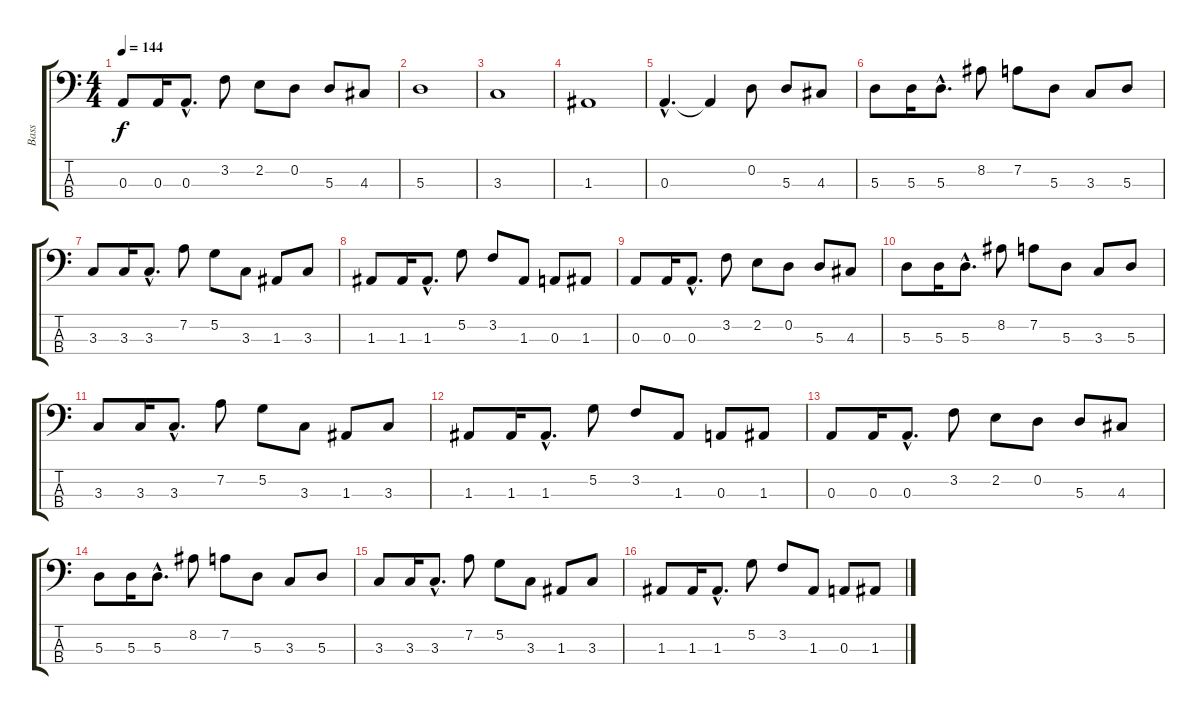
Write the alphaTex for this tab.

\track ("Bass" "Bass") {instrument fretlessbass}
\staff {score tabs}
\tuning (G2 D2 A1 E1) {hide}
\ts (4 4)
\tempo 144
\clef f4
\ks c
0.3.8{dy f} 0.3.16 0.3{hac}.8{d} 3.2.8 2.2.8 0.2.8 5.3.8 4.3.8 |
5.3.1 |
3.3.1 |
1.3.1 |
0.3{hac}.4{d} 0.3{t}.4 0.2.8 5.3.8 4.3.8 |
5.3.8 5.3.16 5.3{hac}.8{d} 8.2.8 7.2.8 5.3.8 3.3.8 5.3.8 |
3.3.8 3.3.16 3.3{hac}.8{d} 7.2.8 5.2.8 3.3.8 1.3.8 3.3.8 |
1.3.8 1.3.16 1.3{hac}.8{d} 5.2.8 3.2.8 1.3.8 0.3.8 1.3.8 |
0.3.8 0.3.16 0.3{hac}.8{d} 3.2.8 2.2.8 0.2.8 5.3.8 4.3.8 |
5.3.8 5.3.16 5.3{hac}.8{d} 8.2.8 7.2.8 5.3.8 3.3.8 5.3.8 |
3.3.8 3.3.16 3.3{hac}.8{d} 7.2.8 5.2.8 3.3.8 1.3.8 3.3.8 |
1.3.8 1.3.16 1.3{hac}.8{d} 5.2.8 3.2.8 1.3.8 0.3.8 1.3.8 |
0.3.8 0.3.16 0.3{hac}.8{d} 3.2.8 2.2.8 0.2.8 5.3.8 4.3.8 |
5.3.8 5.3.16 5.3{hac}.8{d} 8.2.8 7.2.8 5.3.8 3.3.8 5.3.8 |
3.3.8 3.3.16 3.3{hac}.8{d} 7.2.8 5.2.8 3.3.8 1.3.8 3.3.8 |
1.3.8 1.3.16 1.3{hac}.8{d} 5.2.8 3.2.8 1.3.8 0.3.8 1.3.8
